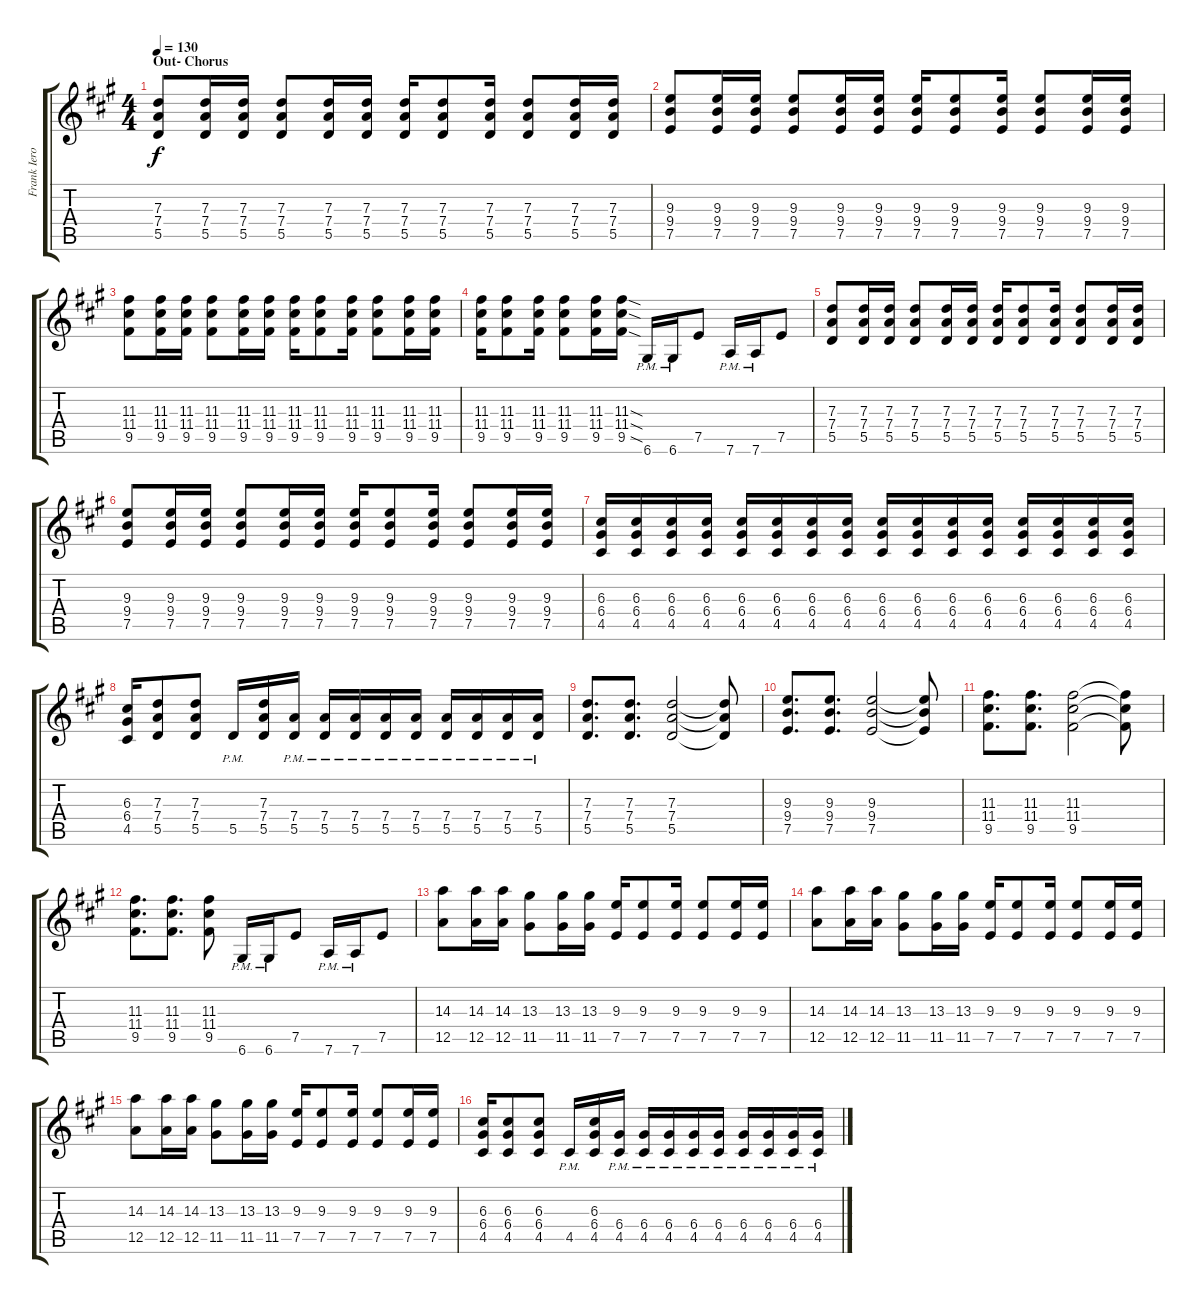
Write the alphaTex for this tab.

\track ("Frank Iero" "Frank Iero") {instrument distortionguitar}
\staff {score tabs}
\tuning (E4 B3 G3 D3 A2 D2) {hide}
\ts (4 4)
\section ("" "Out- Chorus")
\tempo 130
\clef g2
\ks a
(7.3 7.4 5.5).8{dy f} (7.3 7.4 5.5).16 (7.3 7.4 5.5).16 (7.3 7.4 5.5).8 (7.3 7.4 5.5).16 (7.3 7.4 5.5).16 (7.3 7.4 5.5).16 (7.3 7.4 5.5).8 (7.3 7.4 5.5).16 (7.3 7.4 5.5).8 (7.3 7.4 5.5).16 (7.3 7.4 5.5).16 |
(9.3 9.4 7.5).8 (9.3 9.4 7.5).16 (9.3 9.4 7.5).16 (9.3 9.4 7.5).8 (9.3 9.4 7.5).16 (9.3 9.4 7.5).16 (9.3 9.4 7.5).16 (9.3 9.4 7.5).8 (9.3 9.4 7.5).16 (9.3 9.4 7.5).8 (9.3 9.4 7.5).16 (9.3 9.4 7.5).16 |
(11.3 11.4 9.5).8 (11.3 11.4 9.5).16 (11.3 11.4 9.5).16 (11.3 11.4 9.5).8 (11.3 11.4 9.5).16 (11.3 11.4 9.5).16 (11.3 11.4 9.5).16 (11.3 11.4 9.5).8 (11.3 11.4 9.5).16 (11.3 11.4 9.5).8 (11.3 11.4 9.5).16 (11.3 11.4 9.5).16 |
(11.3 11.4 9.5).16 (11.3 11.4 9.5).8 (11.3 11.4 9.5).16 (11.3 11.4 9.5).8 (11.3 11.4 9.5).16 (11.3{sod} 11.4{sod} 9.5{sod}).16 6.6{pm}.16 6.6{pm}.16 7.5.8 7.6{pm}.16 7.6{pm}.16 7.5.8 |
(7.3 7.4 5.5).8 (7.3 7.4 5.5).16 (7.3 7.4 5.5).16 (7.3 7.4 5.5).8 (7.3 7.4 5.5).16 (7.3 7.4 5.5).16 (7.3 7.4 5.5).16 (7.3 7.4 5.5).8 (7.3 7.4 5.5).16 (7.3 7.4 5.5).8 (7.3 7.4 5.5).16 (7.3 7.4 5.5).16 |
(9.3 9.4 7.5).8 (9.3 9.4 7.5).16 (9.3 9.4 7.5).16 (9.3 9.4 7.5).8 (9.3 9.4 7.5).16 (9.3 9.4 7.5).16 (9.3 9.4 7.5).16 (9.3 9.4 7.5).8 (9.3 9.4 7.5).16 (9.3 9.4 7.5).8 (9.3 9.4 7.5).16 (9.3 9.4 7.5).16 |
(6.3 6.4 4.5).16 (6.3 6.4 4.5).16 (6.3 6.4 4.5).16 (6.3 6.4 4.5).16 (6.3 6.4 4.5).16 (6.3 6.4 4.5).16 (6.3 6.4 4.5).16 (6.3 6.4 4.5).16 (6.3 6.4 4.5).16 (6.3 6.4 4.5).16 (6.3 6.4 4.5).16 (6.3 6.4 4.5).16 (6.3 6.4 4.5).16 (6.3 6.4 4.5).16 (6.3 6.4 4.5).16 (6.3 6.4 4.5).16 |
(6.3 6.4 4.5).16 (7.3 7.4 5.5).8 (7.3 7.4 5.5).8 5.5{pm}.16 (7.3 7.4 5.5).16 (7.4 5.5{pm}).16 (7.4{pm} 5.5{pm}).16 (7.4{pm} 5.5{pm}).16 (7.4{pm} 5.5{pm}).16 (7.4{pm} 5.5{pm}).16 (7.4{pm} 5.5{pm}).16 (7.4{pm} 5.5{pm}).16 (7.4{pm} 5.5{pm}).16 (7.4{pm} 5.5{pm}).16 |
(7.3 7.4 5.5).8{d} (7.3 7.4 5.5).8{d} (7.3 7.4 5.5).2 (7.3{t} 7.4{t} 5.5{t}).8 |
(9.3 9.4 7.5).8{d} (9.3 9.4 7.5).8{d} (9.3 9.4 7.5).2 (9.3{t} 9.4{t} 7.5{t}).8 |
(11.3 11.4 9.5).8{d} (11.3 11.4 9.5).8{d} (11.3 11.4 9.5).2 (11.3{t} 11.4{t} 9.5{t}).8 |
(11.3 11.4 9.5).8{d} (11.3 11.4 9.5).8{d} (11.3 11.4 9.5).8 6.6{pm}.16 6.6{pm}.16 7.5.8 7.6{pm}.16 7.6{pm}.16 7.5.8 |
(14.3 12.5).8{volume 12} (14.3 12.5).16 (14.3 12.5).16 (13.3 11.5).8 (13.3 11.5).16 (13.3 11.5).16 (9.3 7.5).16 (9.3 7.5).8 (9.3 7.5).16 (9.3 7.5).8 (9.3 7.5).16 (9.3 7.5).16 |
(14.3 12.5).8 (14.3 12.5).16 (14.3 12.5).16 (13.3 11.5).8 (13.3 11.5).16 (13.3 11.5).16 (9.3 7.5).16 (9.3 7.5).8 (9.3 7.5).16 (9.3 7.5).8 (9.3 7.5).16 (9.3 7.5).16 |
(14.3 12.5).8 (14.3 12.5).16 (14.3 12.5).16 (13.3 11.5).8 (13.3 11.5).16 (13.3 11.5).16 (9.3 7.5).16 (9.3 7.5).8 (9.3 7.5).16 (9.3 7.5).8 (9.3 7.5).16 (9.3 7.5).16 |
(6.3 6.4 4.5).16 (6.3 6.4 4.5).8 (6.3 6.4 4.5).8 4.5{pm}.16 (6.3 6.4 4.5).16 (6.4 4.5{pm}).16 (6.4{pm} 4.5{pm}).16 (6.4{pm} 4.5{pm}).16 (6.4{pm} 4.5{pm}).16 (6.4{pm} 4.5{pm}).16 (6.4{pm} 4.5{pm}).16 (6.4{pm} 4.5{pm}).16 (6.4{pm} 4.5{pm}).16 (6.4{pm} 4.5{pm}).16
